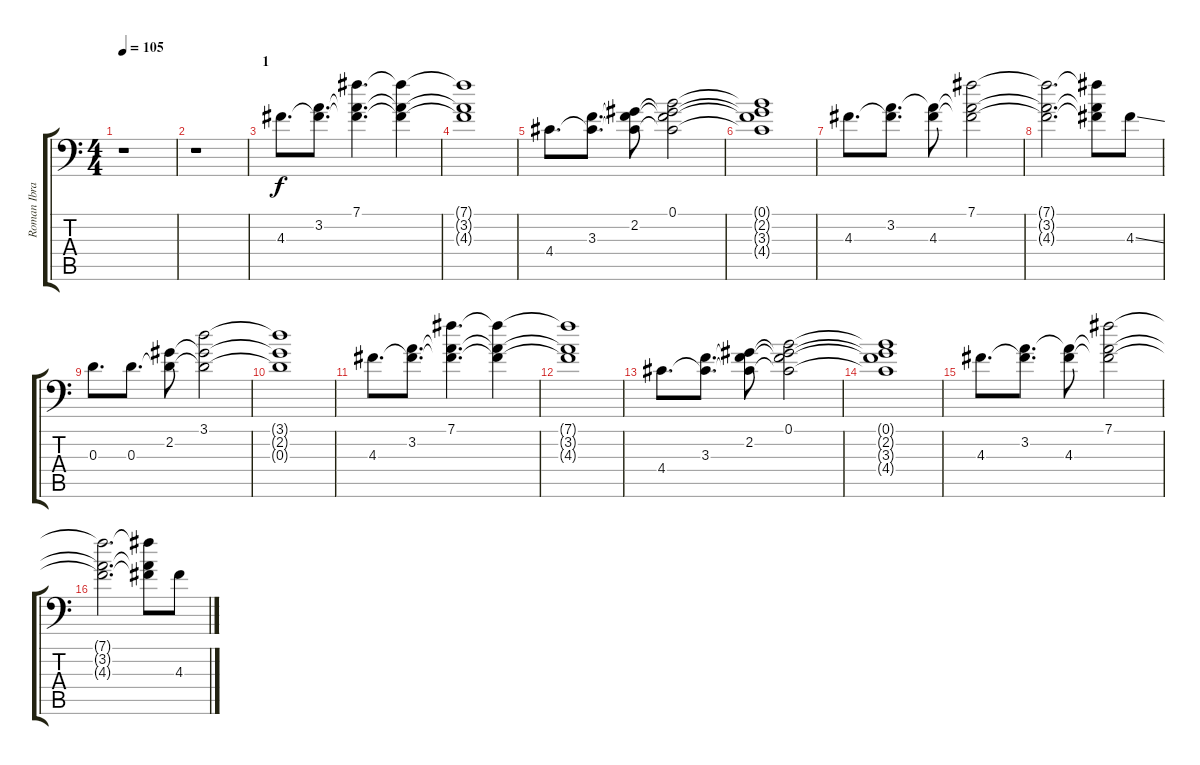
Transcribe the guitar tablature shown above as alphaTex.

\track ("Roman Ibramkhalilov C.G." "Roman Ibra") {instrument electricguitarclean}
\staff {score tabs}
\tuning (B3 Gb3 D3 A2 E2 A1) {hide}
\ts (4 4)
\tempo 105
\clef f4
\ks c
r.1{dy f} |
r.1 |
\section ("" "1")
4.3.8{d} (3.2 4.3{t}).8{d} (7.1 3.2{t} 4.3{t}).4{d} (7.1{t} 3.2{t} 4.3{t}).4 |
(7.1{t} 3.2{t} 4.3{t}).1 |
4.4.8{d} (3.3 4.4{t}).8{d} (2.2 3.3{t} 4.4{t}).8 (0.1 2.2{t} 3.3{t} 4.4{t}).2 |
(0.1{t} 2.2{t} 3.3{t} 4.4{t}).1 |
4.3.8{d} (3.2 4.3{t}).8{d} (3.2{t} 4.3).8 (7.1 3.2{t} 4.3{t}).2 |
(7.1{t} 3.2{t} 4.3{t}).2{d} (7.1{t} 3.2{t} 4.3{t}).8 4.3{ss}.8 |
0.3.8{d} 0.3.8{d} (2.2 0.3{t}).8 (3.1 2.2{t} 0.3{t}).2 |
(3.1{t} 2.2{t} 0.3{t}).1 |
4.3.8{d} (3.2 4.3{t}).8{d} (7.1 3.2{t} 4.3{t}).4{d} (7.1{t} 3.2{t} 4.3{t}).4 |
(7.1{t} 3.2{t} 4.3{t}).1 |
4.4.8{d} (3.3 4.4{t}).8{d} (2.2 3.3{t} 4.4{t}).8 (0.1 2.2{t} 3.3{t} 4.4{t}).2 |
(0.1{t} 2.2{t} 3.3{t} 4.4{t}).1 |
4.3.8{d} (3.2 4.3{t}).8{d} (3.2{t} 4.3).8 (7.1 3.2{t} 4.3{t}).2 |
(7.1{t} 3.2{t} 4.3{t}).2{d} (7.1{t} 3.2{t} 4.3{t}).8 4.3{ss}.8
